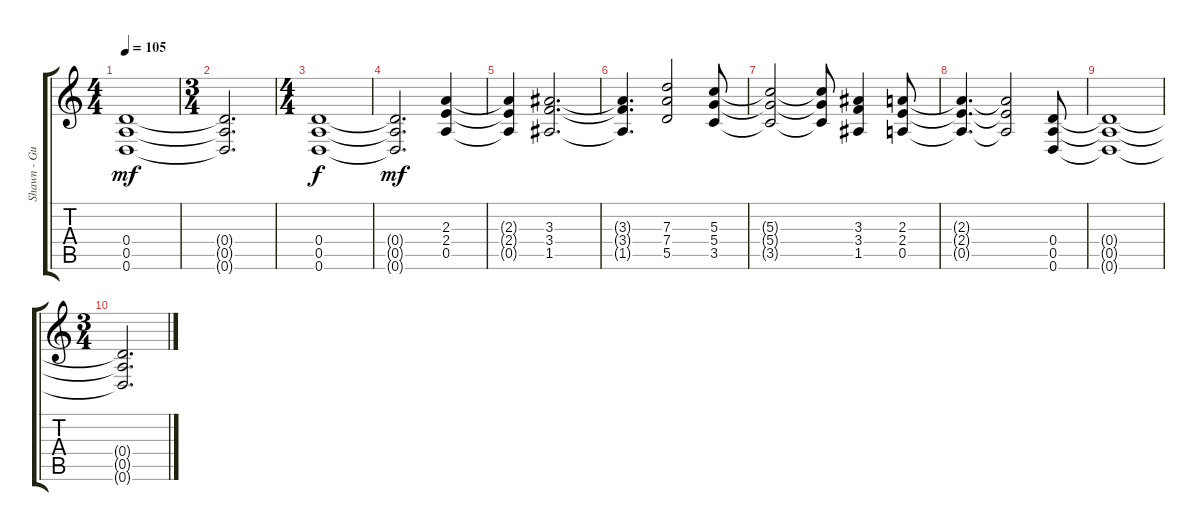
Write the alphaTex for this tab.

\track ("Shawn - Guitar" "Shawn - Gu") {instrument distortionguitar}
\staff {score tabs}
\tuning (E4 B3 G3 D3 A2 D2) {hide}
\ts (4 4)
\tempo 105
\clef g2
\ks c
(0.4{t} 0.5{t} 0.6{t}).1{dy mf} |
\ts (3 4)
(0.4{t} 0.5{t} 0.6{t}).2{d} |
\ts (4 4)
(0.4 0.5 0.6).1{dy f} |
(0.4{t} 0.5{t} 0.6{t}).2{d dy mf} (2.3 2.4 0.5).4 |
(2.3{t} 2.4{t} 0.5{t}).4 (3.3 3.4 1.5).2{d} |
(3.3{t} 3.4{t} 1.5{t}).4{d} (7.3 7.4 5.5).2 (5.3 5.4 3.5).8 |
(5.3{t} 5.4{t} 3.5{t}).2 (5.3{t} 5.4{t} 3.5{t}).8 (3.3 3.4 1.5).4 (2.3 2.4 0.5).8 |
(2.3{t} 2.4{t} 0.5{t}).4{d} (2.3{t} 2.4{t} 0.5{t}).2 (0.4 0.5 0.6).8 |
(0.4{t} 0.5{t} 0.6{t}).1 |
\ts (3 4)
(0.4{t} 0.5{t} 0.6{t}).2{d}
